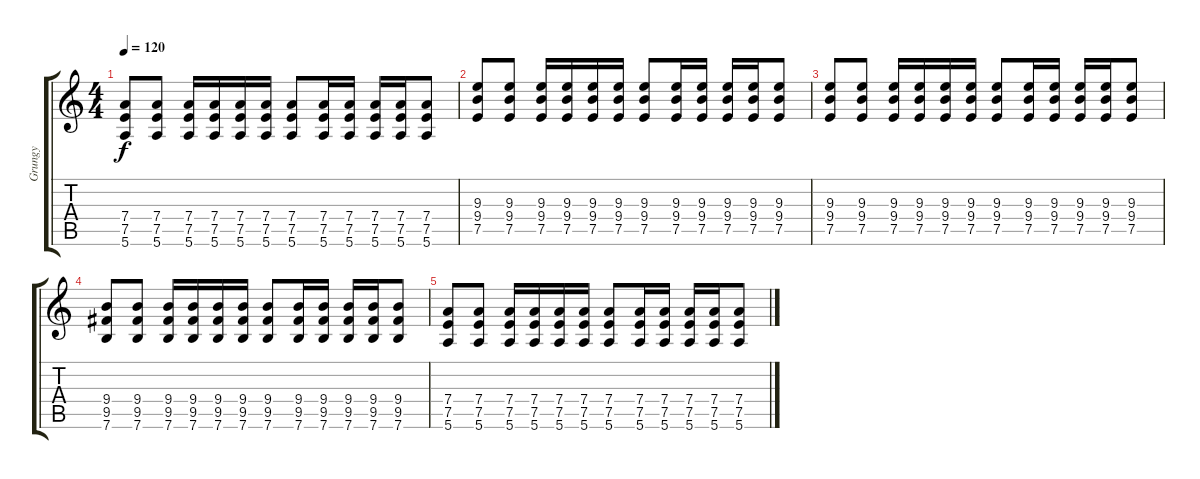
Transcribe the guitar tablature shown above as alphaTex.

\track ("Grungy" "Grungy") {instrument overdrivenguitar}
\staff {score tabs}
\tuning (E4 B3 G3 D3 A2 E2) {hide}
\ts (4 4)
\tempo 120
\clef g2
\ks c
(7.4 7.5 5.6).8{dy f} (7.4 7.5 5.6).8 (7.4 7.5 5.6).16 (7.4 7.5 5.6).16 (7.4 7.5 5.6).16 (7.4 7.5 5.6).16 (7.4 7.5 5.6).8 (7.4 7.5 5.6).16 (7.4 7.5 5.6).16 (7.4 7.5 5.6).16 (7.4 7.5 5.6).16 (7.4 7.5 5.6).8 |
(9.3 9.4 7.5).8{volume 0} (9.3 9.4 7.5).8 (9.3 9.4 7.5).16 (9.3 9.4 7.5).16 (9.3 9.4 7.5).16 (9.3 9.4 7.5).16 (9.3 9.4 7.5).8 (9.3 9.4 7.5).16 (9.3 9.4 7.5).16 (9.3 9.4 7.5).16 (9.3 9.4 7.5).16 (9.3 9.4 7.5).8 |
(9.3 9.4 7.5).8 (9.3 9.4 7.5).8 (9.3 9.4 7.5).16 (9.3 9.4 7.5).16 (9.3 9.4 7.5).16 (9.3 9.4 7.5).16 (9.3 9.4 7.5).8 (9.3 9.4 7.5).16 (9.3 9.4 7.5).16 (9.3 9.4 7.5).16 (9.3 9.4 7.5).16 (9.3 9.4 7.5).8 |
(9.4 9.5 7.6).8 (9.4 9.5 7.6).8 (9.4 9.5 7.6).16 (9.4 9.5 7.6).16 (9.4 9.5 7.6).16 (9.4 9.5 7.6).16 (9.4 9.5 7.6).8 (9.4 9.5 7.6).16 (9.4 9.5 7.6).16 (9.4 9.5 7.6).16 (9.4 9.5 7.6).16 (9.4 9.5 7.6).8 |
(7.4 7.5 5.6).8 (7.4 7.5 5.6).8 (7.4 7.5 5.6).16 (7.4 7.5 5.6).16 (7.4 7.5 5.6).16 (7.4 7.5 5.6).16 (7.4 7.5 5.6).8 (7.4 7.5 5.6).16 (7.4 7.5 5.6).16 (7.4 7.5 5.6).16 (7.4 7.5 5.6).16 (7.4 7.5 5.6).8
